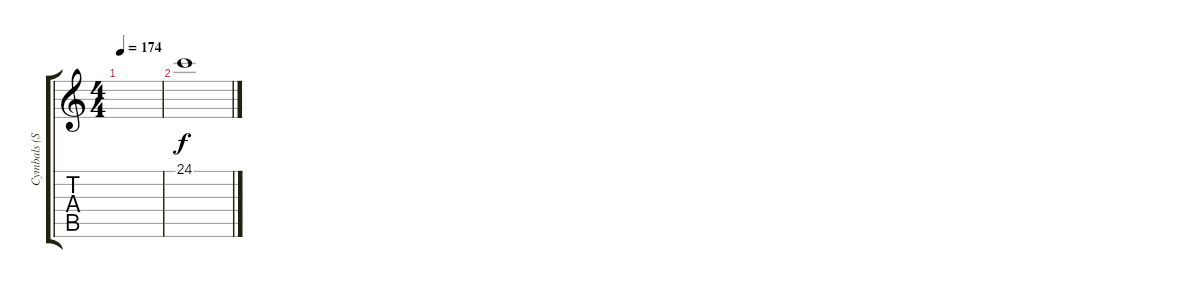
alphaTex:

\track ("Cymbals (Sh)" "Cymbals (S") {instrument reversecymbal}
\staff {score tabs}
\tuning (C4 G3 Eb3 Bb2 F2 C2) {hide}
\ts (4 4)
\tempo 174
\clef g2
\ks c
|
24.1.1
